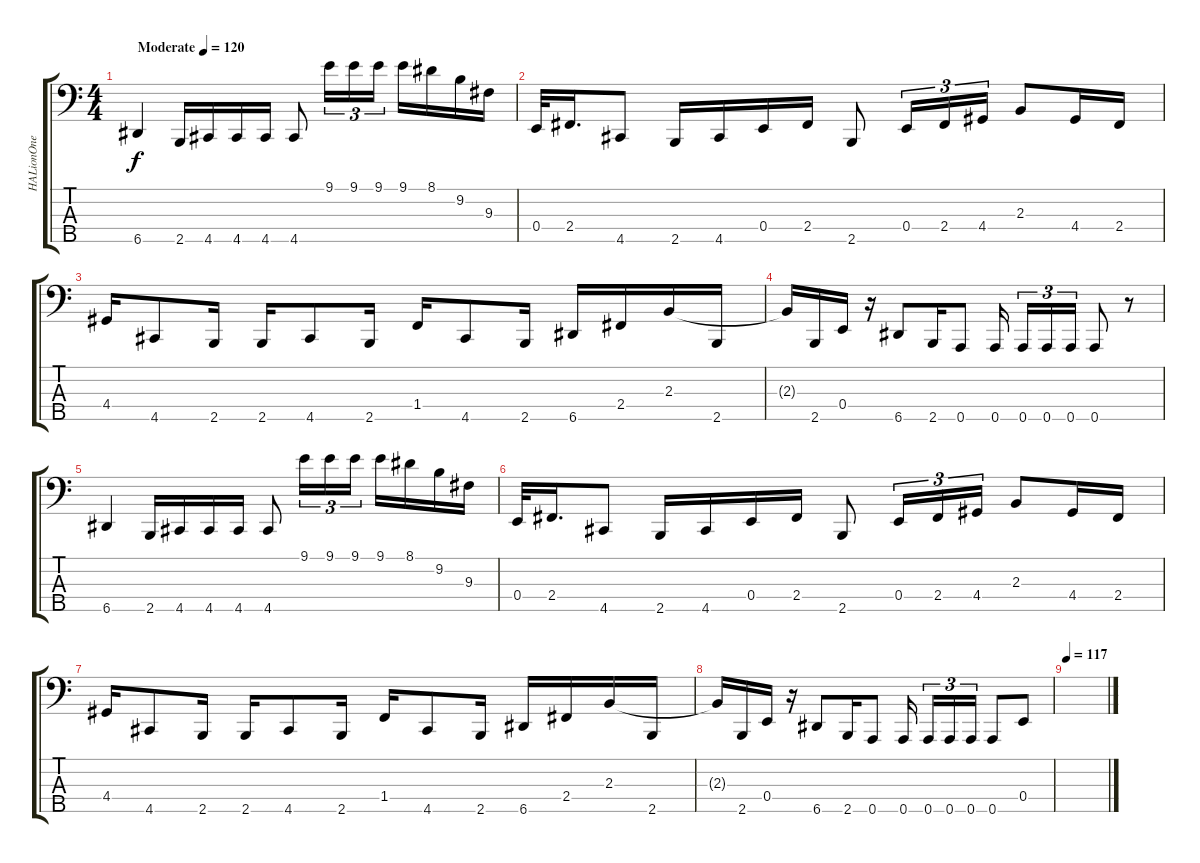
\track ("HALionOne 04" "HALionOne ") {instrument electricbasspick}
\staff {score tabs}
\tuning (G2 D2 A1 E1 A0) {hide}
\ts (4 4)
\tempo (120 "Moderate")
\clef f4
\ks c
6.5.4{dy f instrument electricbasspick} 2.5.16 4.5.16 4.5.16 4.5.16 4.5.8 9.1.16{tu (3 2)} 9.1.16{tu (3 2)} 9.1.16{tu (3 2)} 9.1.16 8.1.16 9.2.16 9.3.16 |
0.4.32 2.4.16{d} 4.5.8 2.5.16 4.5.16 0.4.16 2.4.16 2.5.8 0.4.16{tu (3 2)} 2.4.16{tu (3 2)} 4.4.16{tu (3 2)} 2.3.8 4.4.16 2.4.16 |
4.4.16 4.5.8 2.5.16 2.5.16 4.5.8 2.5.16 1.4.16 4.5.8 2.5.16 6.5.16 2.4.16 2.3.16 2.5.16 |
2.3{t}.16 2.5.16 0.4.16 r.16 6.5.8 2.5.16 0.5.8 0.5.16{beam splitsecondary} 0.5.16{tu (3 2)} 0.5.16{tu (3 2)} 0.5.16{tu (3 2)} 0.5.8 r.8 |
6.5.4 2.5.16 4.5.16 4.5.16 4.5.16 4.5.8 9.1.16{tu (3 2)} 9.1.16{tu (3 2)} 9.1.16{tu (3 2)} 9.1.16 8.1.16 9.2.16 9.3.16 |
0.4.32 2.4.16{d} 4.5.8 2.5.16 4.5.16 0.4.16 2.4.16 2.5.8 0.4.16{tu (3 2)} 2.4.16{tu (3 2)} 4.4.16{tu (3 2)} 2.3.8 4.4.16 2.4.16 |
4.4.16 4.5.8 2.5.16 2.5.16 4.5.8 2.5.16 1.4.16 4.5.8 2.5.16 6.5.16 2.4.16 2.3.16 2.5.16 |
2.3{t}.16 2.5.16 0.4.16 r.16 6.5.8 2.5.16 0.5.8 0.5.16{beam splitsecondary} 0.5.16{tu (3 2)} 0.5.16{tu (3 2)} 0.5.16{tu (3 2)} 0.5.8 0.4.8 |
\tempo 117
